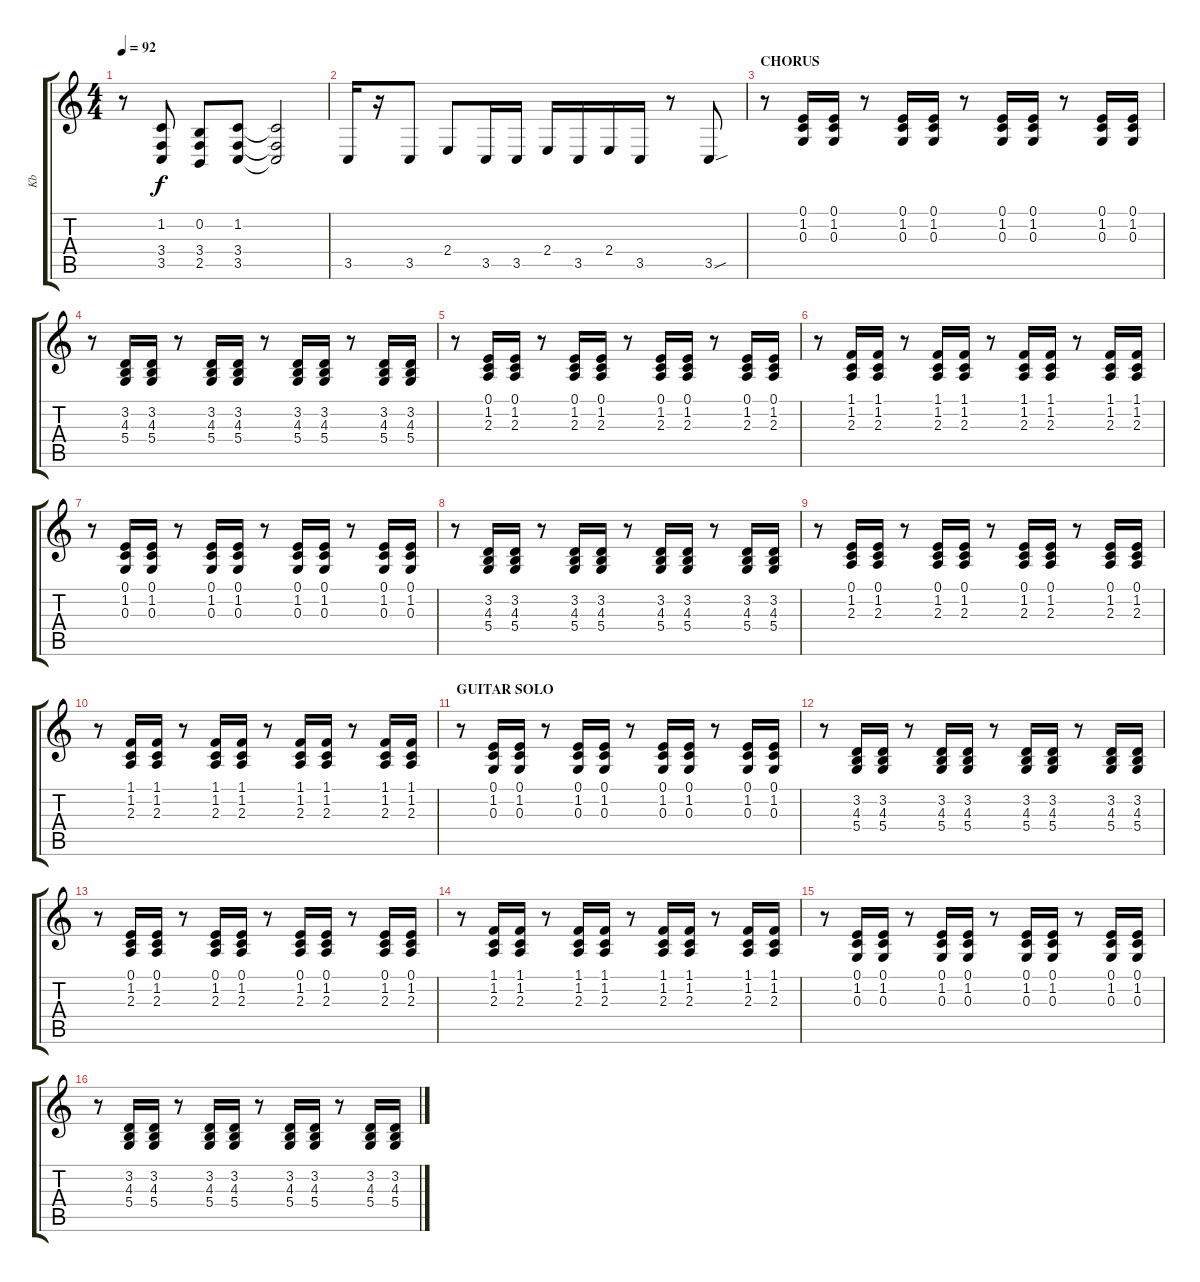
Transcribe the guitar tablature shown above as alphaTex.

\track ("Kb" "Kb") {instrument churchorgan}
\staff {score tabs}
\tuning (E4 B3 G3 D3 A2 E2) {hide}
\ts (4 4)
\tempo 92
\clef g2
\ks c
r.8{dy f} (1.2 3.4 3.5).8 (0.2 3.4 2.5).8 (1.2 3.4 3.5).8 (1.2{t} 3.4{t} 3.5{t}).2 |
3.5.16 r.16 3.5.8 2.4.8 3.5.16 3.5.16 2.4.16 3.5.16 2.4.16 3.5.16 r.8 3.5{sou}.8 |
\section ("" "CHORUS")
r.8 (0.1 1.2 0.3).16 (0.1 1.2 0.3).16 r.8 (0.1 1.2 0.3).16 (0.1 1.2 0.3).16 r.8 (0.1 1.2 0.3).16 (0.1 1.2 0.3).16 r.8 (0.1 1.2 0.3).16 (0.1 1.2 0.3).16 |
r.8 (3.2 4.3 5.4).16 (3.2 4.3 5.4).16 r.8 (3.2 4.3 5.4).16 (3.2 4.3 5.4).16 r.8 (3.2 4.3 5.4).16 (3.2 4.3 5.4).16 r.8 (3.2 4.3 5.4).16 (3.2 4.3 5.4).16 |
r.8 (0.1 1.2 2.3).16 (0.1 1.2 2.3).16 r.8 (0.1 1.2 2.3).16 (0.1 1.2 2.3).16 r.8 (0.1 1.2 2.3).16 (0.1 1.2 2.3).16 r.8 (0.1 1.2 2.3).16 (0.1 1.2 2.3).16 |
r.8 (1.1 1.2 2.3).16 (1.1 1.2 2.3).16 r.8 (1.1 1.2 2.3).16 (1.1 1.2 2.3).16 r.8 (1.1 1.2 2.3).16 (1.1 1.2 2.3).16 r.8 (1.1 1.2 2.3).16 (1.1 1.2 2.3).16 |
r.8 (0.1 1.2 0.3).16 (0.1 1.2 0.3).16 r.8 (0.1 1.2 0.3).16 (0.1 1.2 0.3).16 r.8 (0.1 1.2 0.3).16 (0.1 1.2 0.3).16 r.8 (0.1 1.2 0.3).16 (0.1 1.2 0.3).16 |
r.8 (3.2 4.3 5.4).16 (3.2 4.3 5.4).16 r.8 (3.2 4.3 5.4).16 (3.2 4.3 5.4).16 r.8 (3.2 4.3 5.4).16 (3.2 4.3 5.4).16 r.8 (3.2 4.3 5.4).16 (3.2 4.3 5.4).16 |
r.8 (0.1 1.2 2.3).16 (0.1 1.2 2.3).16 r.8 (0.1 1.2 2.3).16 (0.1 1.2 2.3).16 r.8 (0.1 1.2 2.3).16 (0.1 1.2 2.3).16 r.8 (0.1 1.2 2.3).16 (0.1 1.2 2.3).16 |
r.8 (1.1 1.2 2.3).16 (1.1 1.2 2.3).16 r.8 (1.1 1.2 2.3).16 (1.1 1.2 2.3).16 r.8 (1.1 1.2 2.3).16 (1.1 1.2 2.3).16 r.8 (1.1 1.2 2.3).16 (1.1 1.2 2.3).16 |
\section ("" "GUITAR SOLO")
r.8 (0.1 1.2 0.3).16 (0.1 1.2 0.3).16 r.8 (0.1 1.2 0.3).16 (0.1 1.2 0.3).16 r.8 (0.1 1.2 0.3).16 (0.1 1.2 0.3).16 r.8 (0.1 1.2 0.3).16 (0.1 1.2 0.3).16 |
r.8 (3.2 4.3 5.4).16 (3.2 4.3 5.4).16 r.8 (3.2 4.3 5.4).16 (3.2 4.3 5.4).16 r.8 (3.2 4.3 5.4).16 (3.2 4.3 5.4).16 r.8 (3.2 4.3 5.4).16 (3.2 4.3 5.4).16 |
r.8 (0.1 1.2 2.3).16 (0.1 1.2 2.3).16 r.8 (0.1 1.2 2.3).16 (0.1 1.2 2.3).16 r.8 (0.1 1.2 2.3).16 (0.1 1.2 2.3).16 r.8 (0.1 1.2 2.3).16 (0.1 1.2 2.3).16 |
r.8 (1.1 1.2 2.3).16 (1.1 1.2 2.3).16 r.8 (1.1 1.2 2.3).16 (1.1 1.2 2.3).16 r.8 (1.1 1.2 2.3).16 (1.1 1.2 2.3).16 r.8 (1.1 1.2 2.3).16 (1.1 1.2 2.3).16 |
r.8 (0.1 1.2 0.3).16 (0.1 1.2 0.3).16 r.8 (0.1 1.2 0.3).16 (0.1 1.2 0.3).16 r.8 (0.1 1.2 0.3).16 (0.1 1.2 0.3).16 r.8 (0.1 1.2 0.3).16 (0.1 1.2 0.3).16 |
r.8 (3.2 4.3 5.4).16 (3.2 4.3 5.4).16 r.8 (3.2 4.3 5.4).16 (3.2 4.3 5.4).16 r.8 (3.2 4.3 5.4).16 (3.2 4.3 5.4).16 r.8 (3.2 4.3 5.4).16 (3.2 4.3 5.4).16
